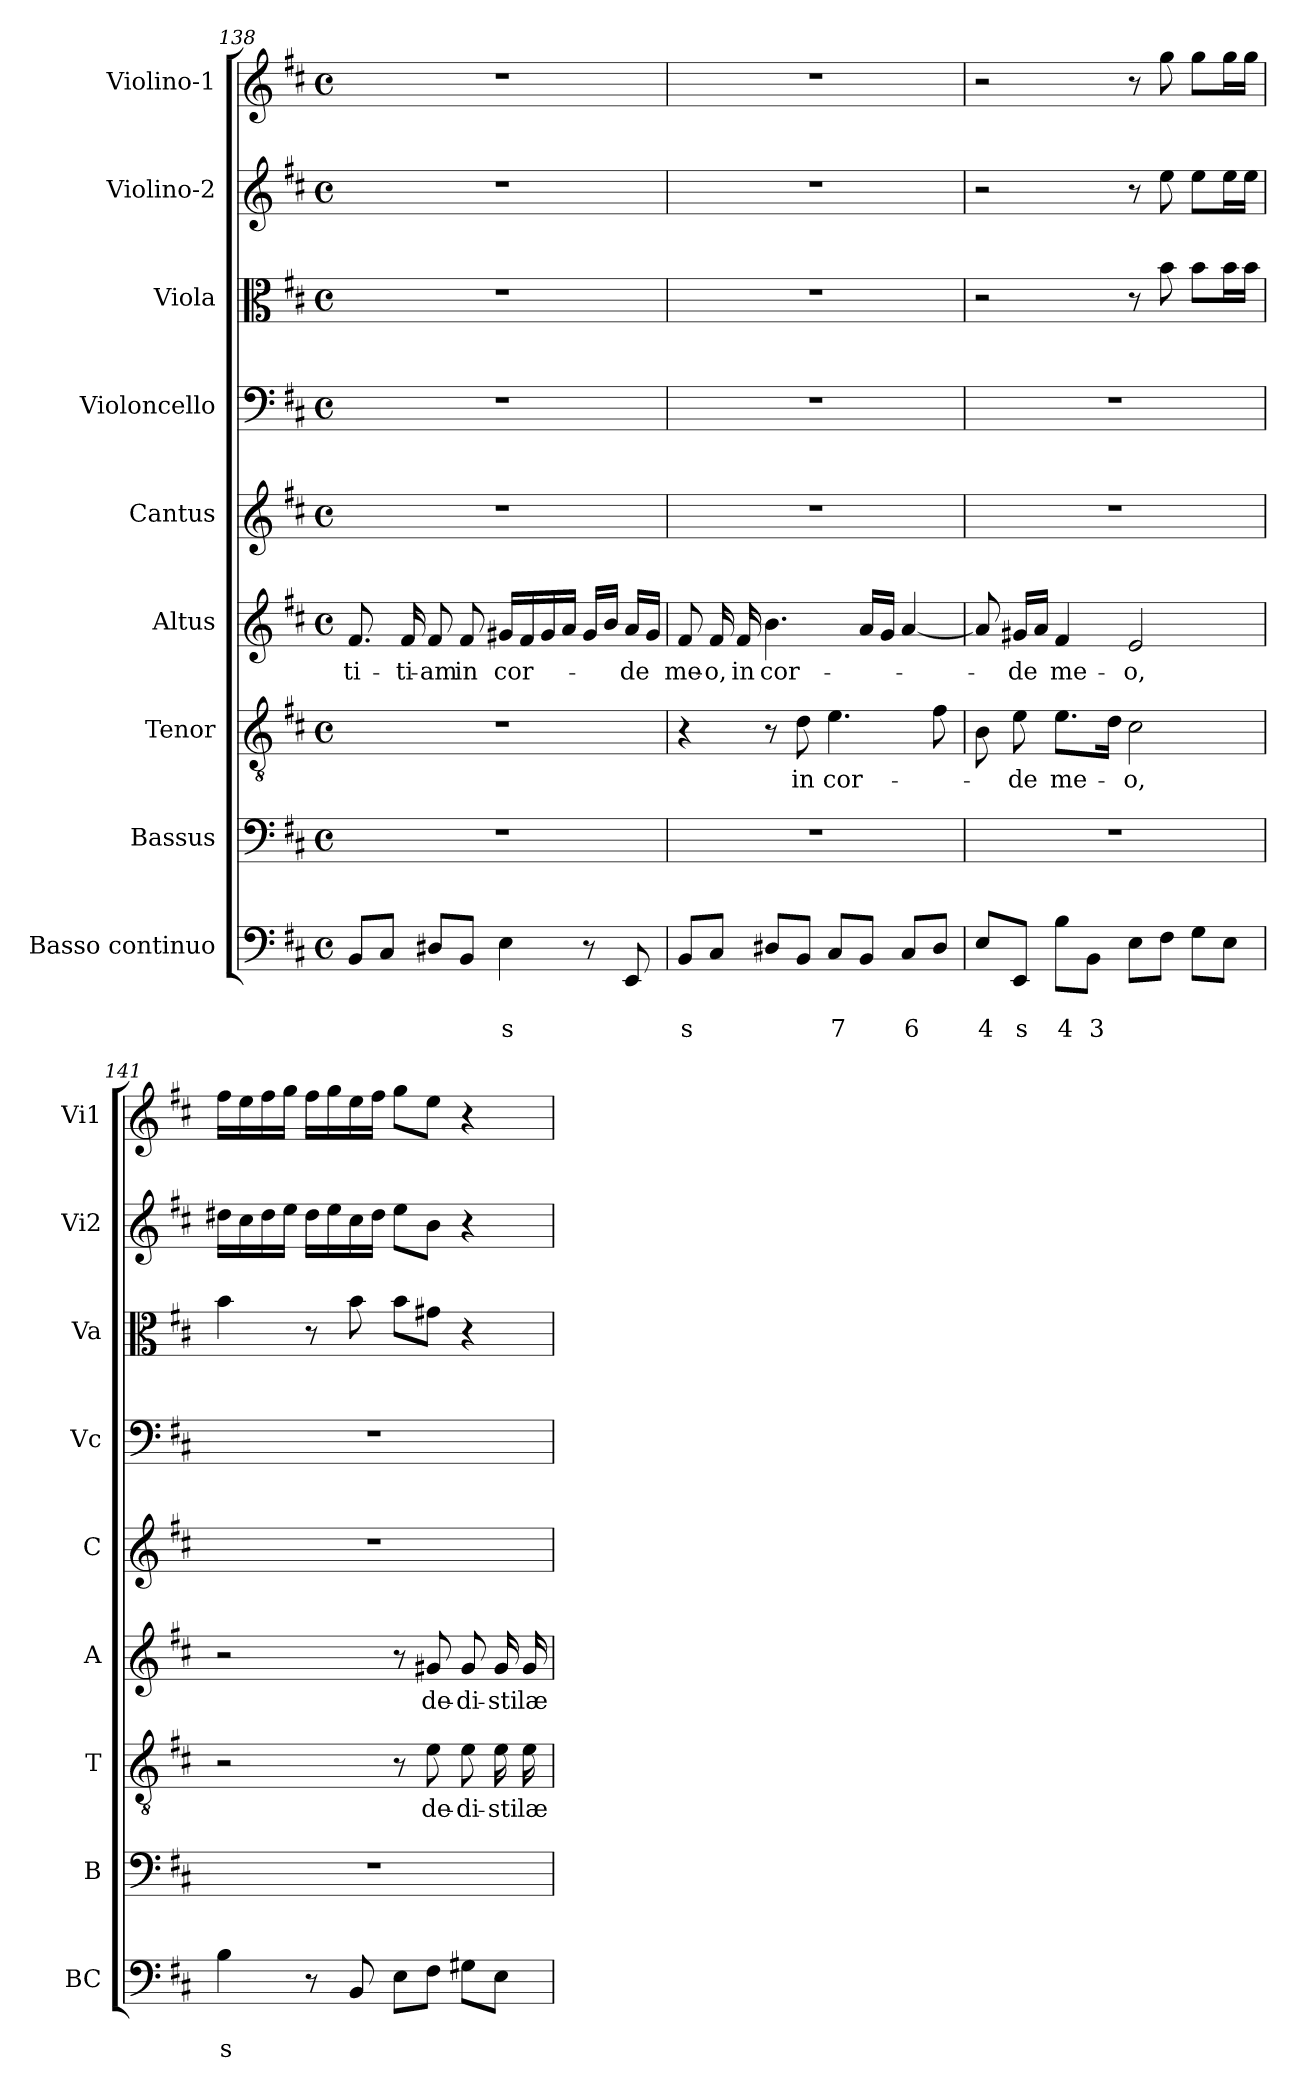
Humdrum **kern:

**kern	**text	**text	**kern	**kern	**text	**kern	**text	**kern	**kern	**kern	**kern	**kern
*part9	*part9	*part9	*part8	*part7	*part7	*part6	*part6	*part5	*part4	*part3	*part2	*part1
*staff9	*staff9	*staff9	*staff8	*staff7	*staff7	*staff6	*staff6	*staff5	*staff4	*staff3	*staff2	*staff1
*I"Basso continuo	*	*	*I"Bassus	*I"Tenor	*	*I"Altus	*	*I"Cantus	*I"Violoncello	*I"Viola	*I"Violino-2	*I"Violino-1
*I'BC	*	*	*I'B	*I'T	*	*I'A	*	*I'C	*I'Vc	*I'Va	*I'Vi2	*I'Vi1
!!LO:LB:g=z
*clefF4	*	*	*clefF4	*clefGv2	*	*clefG2	*	*clefG2	*clefF4	*clefC3	*clefG2	*clefG2
*k[f#c#]	*	*	*k[f#c#]	*k[f#c#]	*	*k[f#c#]	*	*k[f#c#]	*k[f#c#]	*k[f#c#]	*k[f#c#]	*k[f#c#]
*D:	*	*	*D:	*D:	*	*D:	*	*D:	*D:	*D:	*D:	*D:
*M4/4	*	*	*M4/4	*M4/4	*	*M4/4	*	*M4/4	*M4/4	*M4/4	*M4/4	*M4/4
*met(c)	*	*	*met(c)	*met(c)	*	*met(c)	*	*met(c)	*met(c)	*met(c)	*met(c)	*met(c)
=138	=138	=138	=138	=138	=138	=138	=138	=138	=138	=138	=138	=138
!	!	!	!	!	!	!	!LO:LY:b	!	!	!	!	!
8BB/L	.	.	1r	1r	.	8.f#/	-ti-	1r	1r	1r	1r	1r
8C#/J	.	.	.	.	.	.	.	.	.	.	.	.
!	!	!	!	!	!	!	!LO:LY:b	!	!	!	!	!
.	.	.	.	.	.	16f#/	-ti-	.	.	.	.	.
!	!	!	!	!	!	!	!LO:LY:b	!	!	!	!	!
8D#X/L	.	.	.	.	.	8f#/	-am	.	.	.	.	.
!	!	!	!	!	!	!	!LO:LY:b	!	!	!	!	!
8BB/J	.	.	.	.	.	8f#/	in	.	.	.	.	.
!	!	!LO:LY:b	!	!	!	!	!LO:LY:b	!	!	!	!	!
4E\	.	s	.	.	.	16g#X/LL	cor-	.	.	.	.	.
.	.	.	.	.	.	16f#/	.	.	.	.	.	.
.	.	.	.	.	.	16g#/	.	.	.	.	.	.
.	.	.	.	.	.	16a/JJ	.	.	.	.	.	.
8r	.	.	.	.	.	16g#/LL	.	.	.	.	.	.
.	.	.	.	.	.	16b/JJ	.	.	.	.	.	.
!	!	!	!	!	!	!	!LO:LY:b	!	!	!	!	!
8EE/	.	.	.	.	.	16a/LL	-de	.	.	.	.	.
.	.	.	.	.	.	16g#/JJ	.	.	.	.	.	.
=139	=139	=139	=139	=139	=139	=139	=139	=139	=139	=139	=139	=139
!	!	!LO:LY:b	!	!	!	!	!LO:LY:b	!	!	!	!	!
8BB/L	.	s	1r	4r	.	8f#/	me-	1r	1r	1r	1r	1r
!	!	!	!	!	!	!	!LO:LY:b	!	!	!	!	!
8C#/J	.	.	.	.	.	16f#/	-o,	.	.	.	.	.
!	!	!	!	!	!	!	!LO:LY:b	!	!	!	!	!
.	.	.	.	.	.	16f#/	in	.	.	.	.	.
!	!	!	!	!	!	!	!LO:LY:b	!	!	!	!	!
8D#X/L	.	.	.	8r	.	4.b\	cor-	.	.	.	.	.
!	!	!	!	!	!LO:LY:b	!	!	!	!	!	!	!
8BB/J	.	.	.	8d\	in	.	.	.	.	.	.	.
!	!	!LO:LY:b	!	!	!LO:LY:b	!	!	!	!	!	!	!
8C#/L	.	7	.	4.e\	cor-	.	.	.	.	.	.	.
8BB/J	.	.	.	.	.	16a/LL	.	.	.	.	.	.
.	.	.	.	.	.	16g/JJ	.	.	.	.	.	.
!	!	!LO:LY:b	!	!	!	!	!	!	!	!	!	!
8C#/L	.	6	.	.	.	[4a/	.	.	.	.	.	.
8D#/J	.	.	.	8f#\	.	.	.	.	.	.	.	.
=140	=140	=140	=140	=140	=140	=140	=140	=140	=140	=140	=140	=140
!	!	!LO:LY:b	!	!	!	!	!	!	!	!	!	!
8E/L	.	4	1r	8B\	.	8a/]	.	1r	1r	2r	2r	2r
!	!	!LO:LY:b	!	!	!LO:LY:b	!	!LO:LY:b	!	!	!	!	!
8EE/J	.	s	.	8e\	-de	16g#X/LL	-de	.	.	.	.	.
.	.	.	.	.	.	16a/JJ	.	.	.	.	.	.
!	!	!LO:LY:b	!	!	!LO:LY:b	!	!LO:LY:b	!	!	!	!	!
8B\L	.	4	.	8.e\L	me-	4f#/	me-	.	.	.	.	.
!	!	!LO:LY:b	!	!	!	!	!	!	!	!	!	!
8BB\J	.	3	.	.	.	.	.	.	.	.	.	.
.	.	.	.	16d\Jk	.	.	.	.	.	.	.	.
!	!	!	!	!	!LO:LY:b	!	!LO:LY:b	!	!	!	!	!
8E\L	.	.	.	2c#\	-o,	2e/	-o,	.	.	8r	8r	8r
8F#\J	.	.	.	.	.	.	.	.	.	8b\	8ee\	8gg\
8G\L	.	.	.	.	.	.	.	.	.	8b\L	8ee\L	8gg\L
8E\J	.	.	.	.	.	.	.	.	.	16b\L	16ee\L	16gg\L
.	.	.	.	.	.	.	.	.	.	16b\JJ	16ee\JJ	16gg\JJ
=141	=141	=141	=141	=141	=141	=141	=141	=141	=141	=141	=141	=141
!	!	!LO:LY:b	!	!	!	!	!	!	!	!	!	!
4B\	.	s	1r	2r	.	2r	.	1r	1r	4b\	16dd#X\LL	16ff#\LL
.	.	.	.	.	.	.	.	.	.	.	16cc#\	16ee\
.	.	.	.	.	.	.	.	.	.	.	16dd#\	16ff#\
.	.	.	.	.	.	.	.	.	.	.	16ee\JJ	16gg\JJ
8r	.	.	.	.	.	.	.	.	.	8r	16dd#\LL	16ff#\LL
.	.	.	.	.	.	.	.	.	.	.	16ee\	16gg\
8BB/	.	.	.	.	.	.	.	.	.	8b\	16cc#\	16ee\
.	.	.	.	.	.	.	.	.	.	.	16dd#\JJ	16ff#\JJ
8E\L	.	.	.	8r	.	8r	.	.	.	8b\L	8ee\L	8gg\L
!	!	!	!	!	!LO:LY:b	!	!LO:LY:b	!	!	!	!	!
8F#\J	.	.	.	8e\	de-	8g#X/	de-	.	.	8g#X\J	8b\J	8ee\J
!	!	!	!	!	!LO:LY:b	!	!LO:LY:b	!	!	!	!	!
8G#X\L	.	.	.	8e\	-di-	8g#/	-di-	.	.	4r	4r	4r
!	!	!	!	!	!LO:LY:b	!	!LO:LY:b	!	!	!	!	!
8E\J	.	.	.	16e\	-sti	16g#/	-sti	.	.	.	.	.
!	!	!	!	!	!LO:LY:b	!	!LO:LY:b	!	!	!	!	!
.	.	.	.	16e\	læ-	16g#/	læ-	.	.	.	.	.
=	=	=	=	=	=	=	=	=	=	=	=	=
*-	*-	*-	*-	*-	*-	*-	*-	*-	*-	*-	*-	*-
